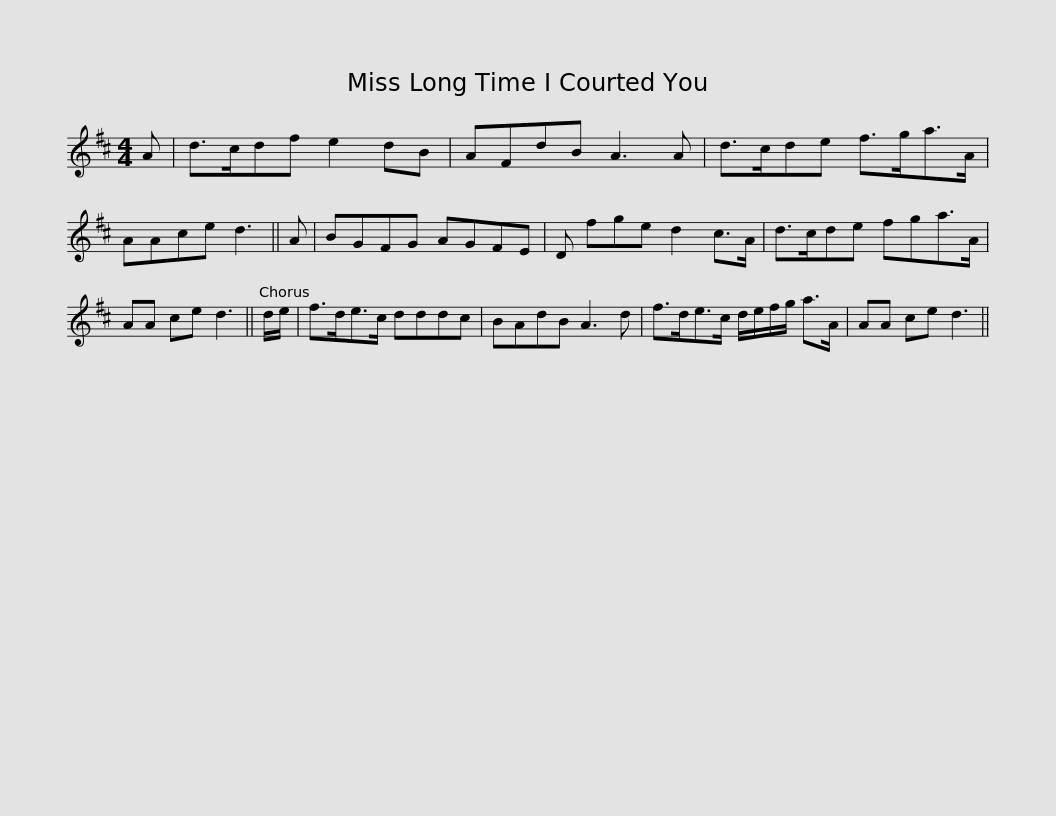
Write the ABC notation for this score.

X:1
L:1/8
M:4/4
I:linebreak $
K:D
V:1 treble
V:1
 A | d>cdf e2 dB | AFdB A3 A | d>cde f>ga>A | AAce d3 || %5
 A | BGFG AGFE |$ D fge d2 c>A | d>cde fga>A | AA ce d3 || %10
 d/e/ | f>de>c dddc | BAdB A3 d |$ f>de>c d/e/f/g/ a>A | AA ce d3 || %15
